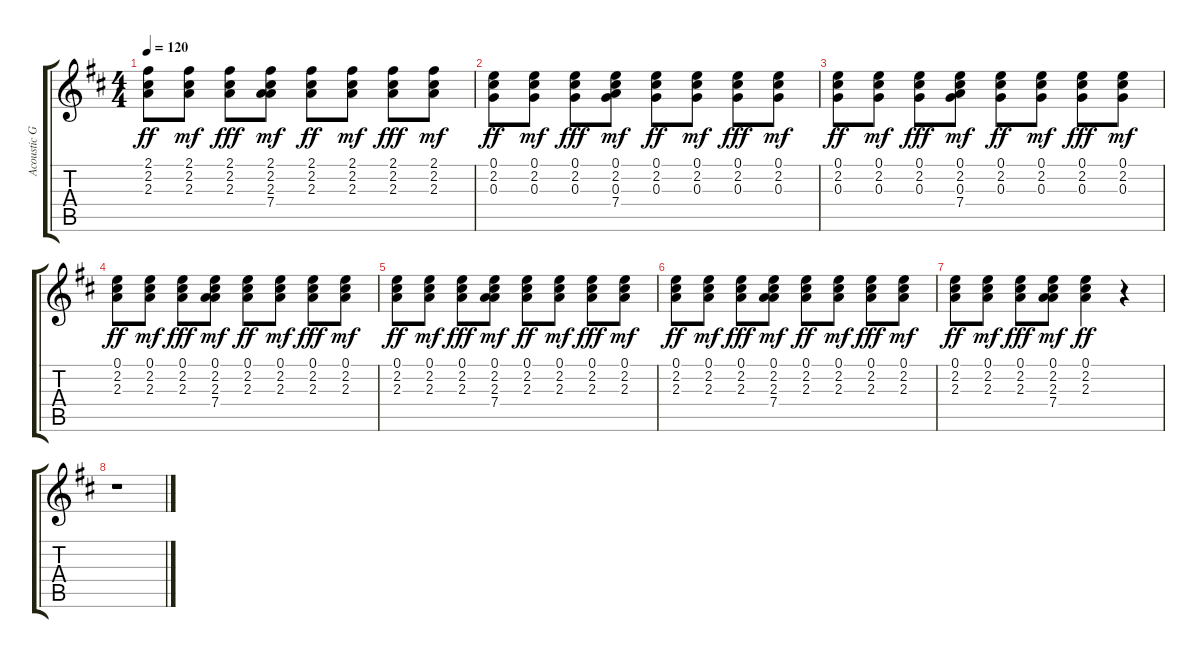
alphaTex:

\track ("Acoustic Guitar 2" "Acoustic G") {instrument acousticguitarsteel}
\staff {score tabs}
\tuning (E4 B3 G3 D3 A2 E2) {hide}
\ts (4 4)
\tempo 120
\clef g2
\ks d
(2.1 2.2 2.3).8{dy ff} (2.1 2.2 2.3).8{dy mf} (2.1 2.2 2.3).8{dy fff} (2.1 2.2 2.3 7.4).8{dy mf} (2.1 2.2 2.3).8{dy ff} (2.1 2.2 2.3).8{dy mf} (2.1 2.2 2.3).8{dy fff} (2.1 2.2 2.3).8{dy mf} |
(0.1 2.2 0.3).8{dy ff} (0.1 2.2 0.3).8{dy mf} (0.1 2.2 0.3).8{dy fff} (0.1 2.2 0.3 7.4).8{dy mf} (0.1 2.2 0.3).8{dy ff} (0.1 2.2 0.3).8{dy mf} (0.1 2.2 0.3).8{dy fff} (0.1 2.2 0.3).8{dy mf} |
(0.1 2.2 0.3).8{dy ff} (0.1 2.2 0.3).8{dy mf} (0.1 2.2 0.3).8{dy fff} (0.1 2.2 0.3 7.4).8{dy mf} (0.1 2.2 0.3).8{dy ff} (0.1 2.2 0.3).8{dy mf} (0.1 2.2 0.3).8{dy fff} (0.1 2.2 0.3).8{dy mf} |
(0.1 2.2 2.3).8{dy ff} (0.1 2.2 2.3).8{dy mf} (0.1 2.2 2.3).8{dy fff} (0.1 2.2 2.3 7.4).8{dy mf} (0.1 2.2 2.3).8{dy ff} (0.1 2.2 2.3).8{dy mf} (0.1 2.2 2.3).8{dy fff} (0.1 2.2 2.3).8{dy mf} |
(0.1 2.2 2.3).8{dy ff} (0.1 2.2 2.3).8{dy mf} (0.1 2.2 2.3).8{dy fff} (0.1 2.2 2.3 7.4).8{dy mf} (0.1 2.2 2.3).8{dy ff} (0.1 2.2 2.3).8{dy mf} (0.1 2.2 2.3).8{dy fff} (0.1 2.2 2.3).8{dy mf} |
(0.1 2.2 2.3).8{dy ff} (0.1 2.2 2.3).8{dy mf} (0.1 2.2 2.3).8{dy fff} (0.1 2.2 2.3 7.4).8{dy mf} (0.1 2.2 2.3).8{dy ff} (0.1 2.2 2.3).8{dy mf} (0.1 2.2 2.3).8{dy fff} (0.1 2.2 2.3).8{dy mf} |
(0.1 2.2 2.3).8{dy ff} (0.1 2.2 2.3).8{dy mf} (0.1 2.2 2.3).8{dy fff} (0.1 2.2 2.3 7.4).8{dy mf} (0.1 2.2 2.3).4{dy ff} r.4 |
r.1
